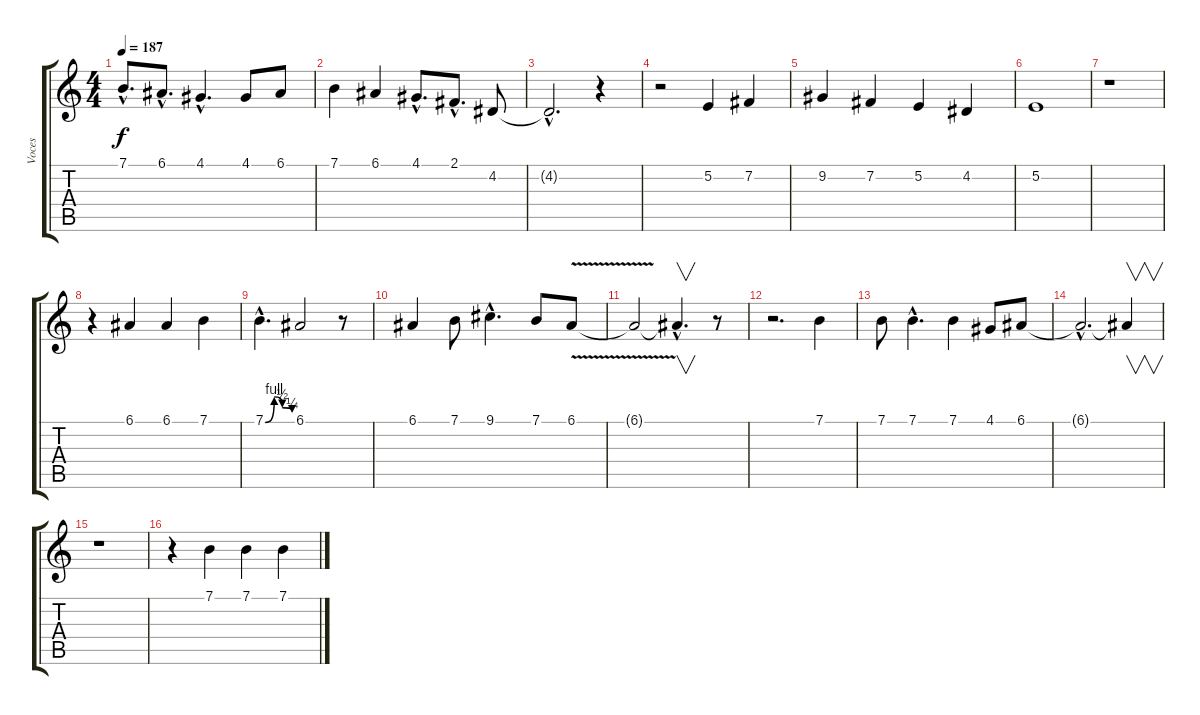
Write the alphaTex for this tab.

\track ("Voces" "Voces") {instrument choiraahs}
\staff {score tabs}
\tuning (E4 B3 G3 D3 A2 E2) {hide}
\ts (4 4)
\tempo 187
\clef g2
\ks c
7.1{hac}.8{d dy f} 6.1{hac}.8{d} 4.1{hac}.4{d} 4.1.8 6.1.8 |
7.1.4 6.1.4 4.1{hac}.8{d} 2.1{hac}.8{d} 4.2.8 |
4.2{hac t}.2{d} r.4 |
r.2 5.2.4 7.2.4 |
9.2.4 7.2.4 5.2.4 4.2.4 |
5.2.1 |
r.1 |
r.4 6.1.4 6.1.4 7.1.4 |
7.1{be (custom 0 0 20 4 38 2 60 1) hac}.4{d} 6.1.2 r.8 |
6.1.4 7.1.8 9.1{hac}.4{d} 7.1.8 6.1{v}.8 |
6.1{t}.2 6.1{hac t}.4{v d} r.8 |
r.2{d} 7.1.4 |
7.1.8 7.1{hac}.4{d} 7.1.4 4.1.8 6.1.8 |
6.1{hac t}.2{d} 6.1{t}.4{v} |
r.1 |
r.4 7.1.4 7.1.4 7.1.4
